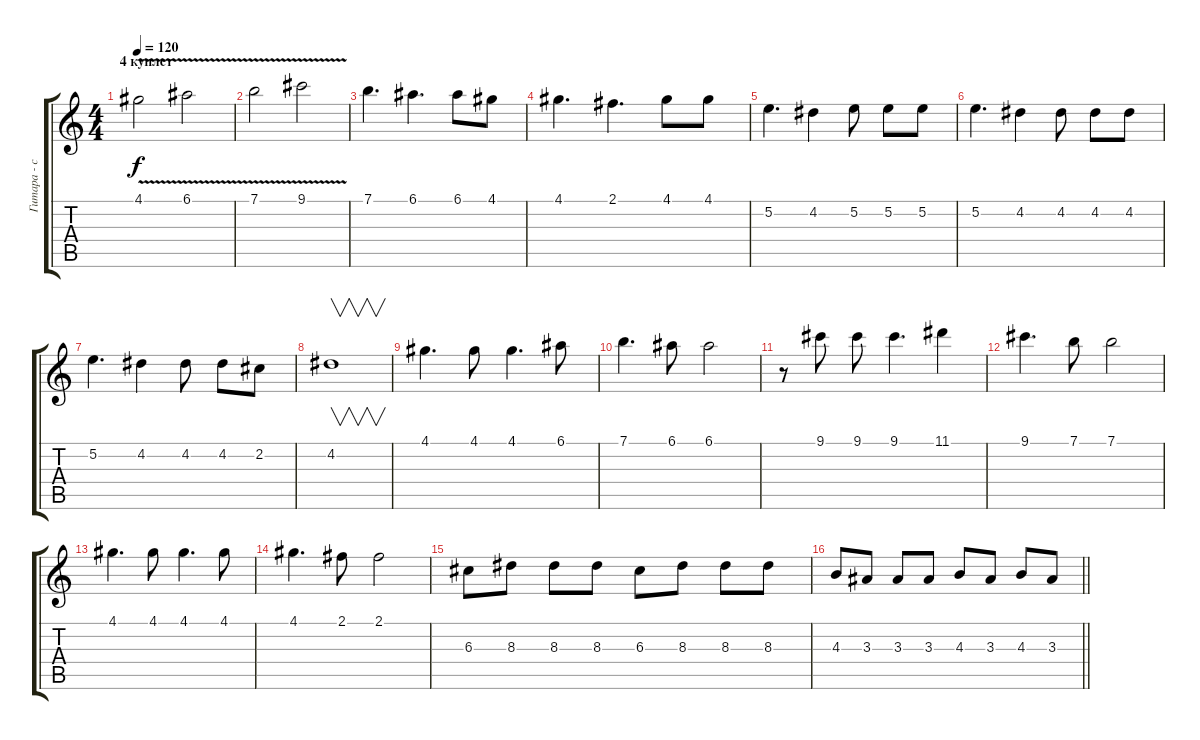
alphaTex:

\track ("Гитара - соло" "Гитара - с") {instrument distortionguitar}
\staff {score tabs}
\tuning (E4 B3 G3 D3 A2 E2) {hide}
\ts (4 4)
\section ("" "4 куплет")
\tempo 120
\clef g2
\ks c
4.1{v}.2{dy f} 6.1{v}.2 |
7.1{v}.2 9.1{v}.2 |
7.1.4{d} 6.1.4{d} 6.1.8 4.1.8 |
4.1.4{d} 2.1.4{d} 4.1.8 4.1.8 |
5.2.4{d} 4.2.4 5.2.8 5.2.8 5.2.8 |
5.2.4{d} 4.2.4 4.2.8 4.2.8 4.2.8 |
5.2.4{d} 4.2.4 4.2.8 4.2.8 2.2.8 |
4.2.1{v} |
4.1.4{d} 4.1.8 4.1.4{d} 6.1.8 |
7.1.4{d} 6.1.8 6.1.2 |
r.8 9.1.8 9.1.8 9.1.4{d} 11.1.4 |
9.1.4{d} 7.1.8 7.1.2 |
4.1.4{d} 4.1.8 4.1.4{d} 4.1.8 |
4.1.4{d} 2.1.8 2.1.2 |
6.3.8 8.3.8 8.3.8 8.3.8 6.3.8 8.3.8 8.3.8 8.3.8 |
\barLineRight lightlight
4.3.8 3.3.8 3.3.8 3.3.8 4.3.8 3.3.8 4.3.8 3.3.8
